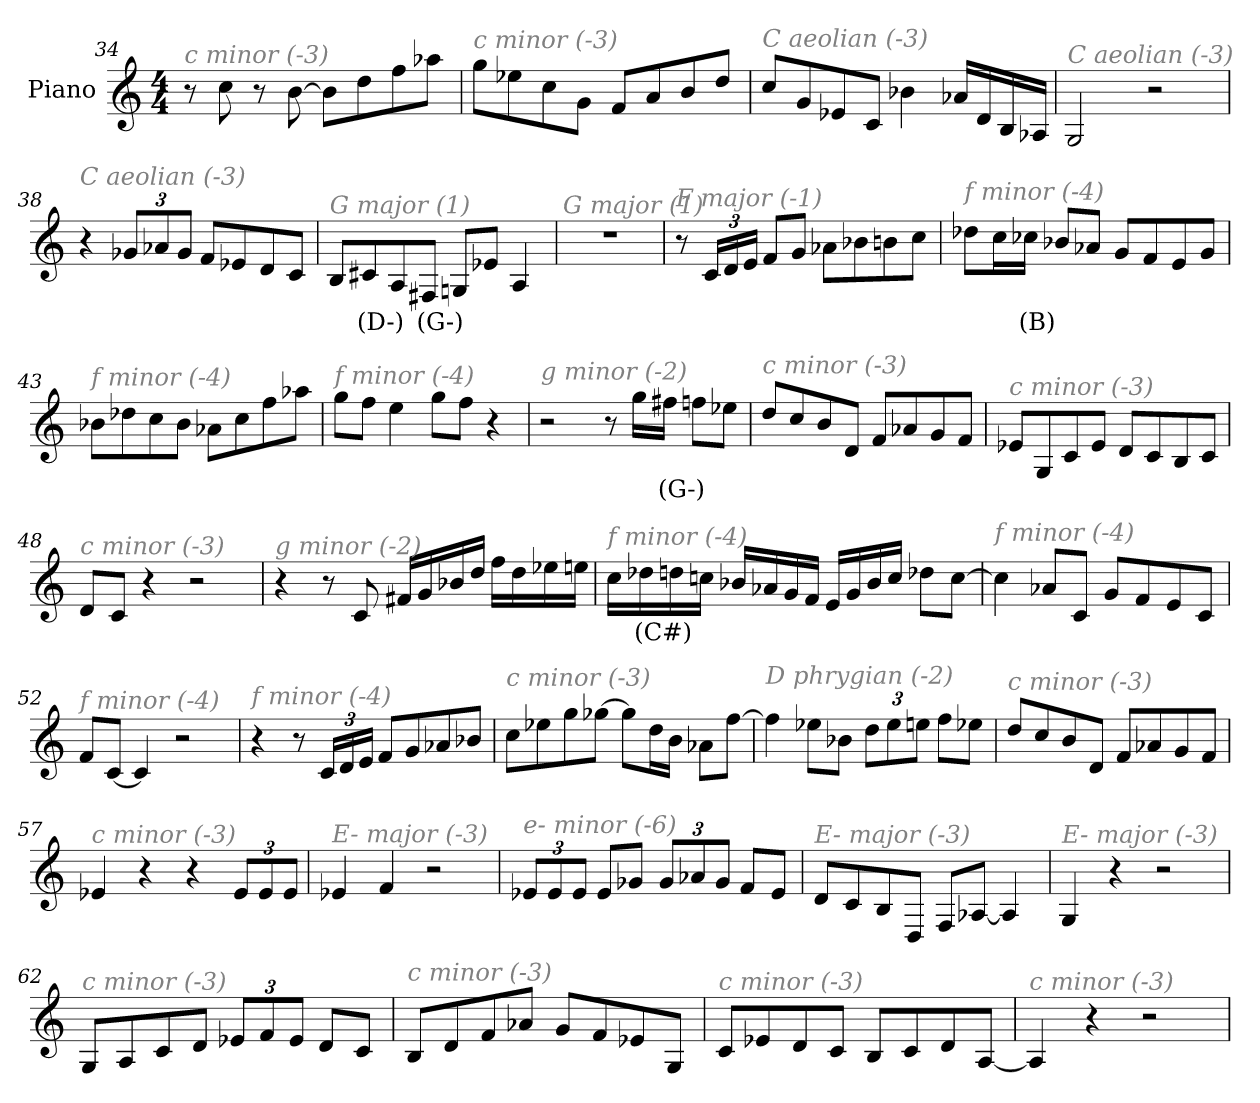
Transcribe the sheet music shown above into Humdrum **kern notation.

**kern	**text
*part1	*part1
*staff1	*staff1
*I"Piano	*
*I'Pno	*
*clefG2	*
*k[]	*
*M4/4	*
=34	=34
!LO:TX:i:color=#808080:t=c minor (-3)	!
8r	.
8cc\	.
8r	.
[8b\	.
8b\L]	.
8dd\	.
8ff\	.
8aa-X\J	.
=35	=35
!LO:TX:i:color=#808080:t=c minor (-3)	!
8gg\L	.
8ee-X\	.
8cc\	.
8g\J	.
8f/L	.
8a/	.
8b/	.
8dd/J	.
=36	=36
!LO:TX:i:color=#808080:t=C aeolian (-3)	!
8cc/L	.
8g/	.
8e-X/	.
8c/J	.
4b-X\	.
16a-X/LL	.
16d/	.
16B/	.
16A-X/JJ	.
!!LO:LB:g=z
=37	=37
!LO:TX:i:color=#808080:t=C aeolian (-3)	!
2G/	.
2r	.
=38	=38
!LO:TX:i:color=#808080:t=C aeolian (-3)	!
4r	.
*Xbrackettup	*
12g-X/L	.
12a-X/	.
12g-/J	.
8f/L	.
8e-X/	.
8d/	.
8c/J	.
=39	=39
!LO:TX:i:color=#808080:t=G major (1)	!
8B/L	.
8c#Xi/	(D-)
8A/	.
8F#Xi/J	(G-)
8Gn/L	.
8e-X/J	.
4A/	.
=40	=40
!LO:TX:i:color=#808080:t=G major (1)	!
1r	.
=41	=41
!LO:TX:i:color=#808080:t=F major (-1)	!
8r	.
24c/LL	.
24d/	.
24e/JJ	.
8f/L	.
8g/J	.
8a-X\L	.
8b-X\	.
8bn\	.
8cc\J	.
!!LO:PB:g=z
=42	=42
!LO:TX:i:color=#808080:t=f minor (-4)	!
8dd-X\L	.
16cc\L	.
16cc-Xi\JJ	(B)
8b-X/L	.
8a-X/J	.
8g/L	.
8f/	.
8e/	.
8g/J	.
=43	=43
!LO:TX:i:color=#808080:t=f minor (-4)	!
8b-X\L	.
8dd-X\	.
8cc\	.
8b-\J	.
8a-X\L	.
8cc\	.
8ff\	.
8aa-X\J	.
=44	=44
!LO:TX:i:color=#808080:t=f minor (-4)	!
8gg\L	.
8ff\J	.
4ee\	.
8gg\L	.
8ff\J	.
4r	.
=45	=45
!LO:TX:i:color=#808080:t=g minor (-2)	!
2r	.
8r	.
16gg\LL	.
16ff#Xi\JJ	(G-)
8ff\L	.
8ee-X\J	.
!!LO:LB:g=z
=46	=46
!LO:TX:i:color=#808080:t=c minor (-3)	!
8dd/L	.
8cc/	.
8b/	.
8d/J	.
8f/L	.
8a-X/	.
8g/	.
8f/J	.
=47	=47
!LO:TX:i:color=#808080:t=c minor (-3)	!
8e-X/L	.
8G/	.
8c/	.
8e-/J	.
8d/L	.
8c/	.
8B/	.
8c/J	.
=48	=48
!LO:TX:i:color=#808080:t=c minor (-3)	!
8d/L	.
8c/J	.
4r	.
2r	.
=49	=49
!LO:TX:i:color=#808080:t=g minor (-2)	!
4r	.
8r	.
8c/	.
16f#X/LL	.
16g/	.
16b-X/	.
16dd/JJ	.
16ff\LL	.
16dd\	.
16ee-X\	.
16een\JJ	.
!!LO:LB:g=z
=50	=50
!LO:TX:i:color=#808080:t=f minor (-4)	!
16cc\LL	.
16dd-Xi\	(C#)
16dd\	.
16ccn\JJ	.
16b-X/LL	.
16a-X/	.
16g/	.
16f/JJ	.
16e/LL	.
16g/	.
16b-/	.
16cc/JJ	.
8dd-X\L	.
[8cc\J	.
=51	=51
!LO:TX:i:color=#808080:t=f minor (-4)	!
4cc\]	.
8a-X/L	.
8c/J	.
8g/L	.
8f/	.
8e/	.
8c/J	.
=52	=52
!LO:TX:i:color=#808080:t=f minor (-4)	!
8f/L	.
[8c/J	.
4c/]	.
2r	.
=53	=53
!LO:TX:i:color=#808080:t=f minor (-4)	!
4r	.
8r	.
24c/LL	.
24d/	.
24e/JJ	.
8f/L	.
8g/	.
8a-X/	.
8b-X/J	.
!!LO:LB:g=z
=54	=54
!LO:TX:i:color=#808080:t=c minor (-3)	!
8cc\L	.
8ee-X\	.
8gg\	.
[8gg-X\J	.
8gg-\L]	.
16dd\L	.
16b\JJ	.
8a-X\L	.
[8ff\J	.
=55	=55
!LO:TX:i:color=#808080:t=D phrygian (-2)	!
4ff\]	.
8ee-X\L	.
8b-X\J	.
12dd\L	.
12ee-\	.
12een\J	.
8ff\L	.
8ee-X\J	.
=56	=56
!LO:TX:i:color=#808080:t=c minor (-3)	!
8dd/L	.
8cc/	.
8b/	.
8d/J	.
8f/L	.
8a-X/	.
8g/	.
8f/J	.
=57	=57
!LO:TX:i:color=#808080:t=c minor (-3)	!
4e-X/	.
4r	.
4r	.
12e-/L	.
12e-/	.
12e-/J	.
!!LO:LB:g=z
=58	=58
!LO:TX:i:color=#808080:t=E- major (-3)	!
4e-X/	.
4f/	.
2r	.
=59	=59
!LO:TX:i:color=#808080:t=e- minor (-6)	!
12e-X/L	.
12e-/	.
12e-/J	.
8e-/L	.
8g-X/J	.
12g-/L	.
12a-X/	.
12g-/J	.
8f/L	.
8e-/J	.
=60	=60
!LO:TX:i:color=#808080:t=E- major (-3)	!
8d/L	.
8c/	.
8B/	.
8D/J	.
8F/L	.
[8A-X/J	.
4A-/]	.
=61	=61
!LO:TX:i:color=#808080:t=E- major (-3)	!
4G/	.
4r	.
2r	.
=62	=62
!LO:TX:i:color=#808080:t=c minor (-3)	!
8G/L	.
8A/	.
8c/	.
8d/J	.
12e-X/L	.
12f/	.
12e-/J	.
8d/L	.
8c/J	.
!!LO:LB:g=z
=63	=63
!LO:TX:i:color=#808080:t=c minor (-3)	!
8B/L	.
8d/	.
8f/	.
8a-X/J	.
8g/L	.
8f/	.
8e-X/	.
8G/J	.
=64	=64
!LO:TX:i:color=#808080:t=c minor (-3)	!
8c/L	.
8e-X/	.
8d/	.
8c/J	.
8B/L	.
8c/	.
8d/	.
[8A/J	.
=65	=65
!LO:TX:i:color=#808080:t=c minor (-3)	!
4A/]	.
4r	.
2r	.
=	=
*-	*-
